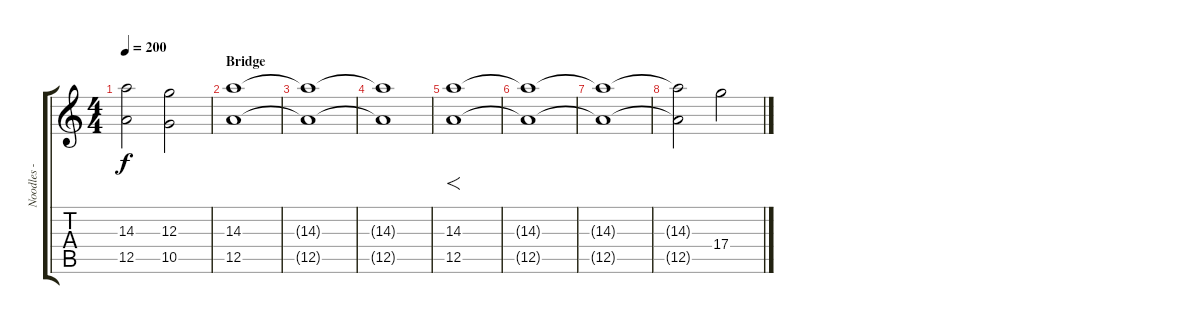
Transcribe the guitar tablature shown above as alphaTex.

\track ("Noodles - Guitar" "Noodles - ") {instrument distortionguitar}
\staff {score tabs}
\tuning (E4 B3 G3 D3 A2 E2) {hide}
\ts (4 4)
\tempo 200
\clef g2
\ks c
(14.3 12.5).2{dy f} (12.3 10.5).2 |
\section ("" "Bridge")
(14.3 12.5).1 |
(14.3{t} 12.5{t}).1 |
(14.3{t} 12.5{t}).1 |
(14.3 12.5).1{f instrument guitarharmonics} |
(14.3{t} 12.5{t}).1 |
(14.3{t} 12.5{t}).1 |
(14.3{t} 12.5{t}).2 17.4.2
